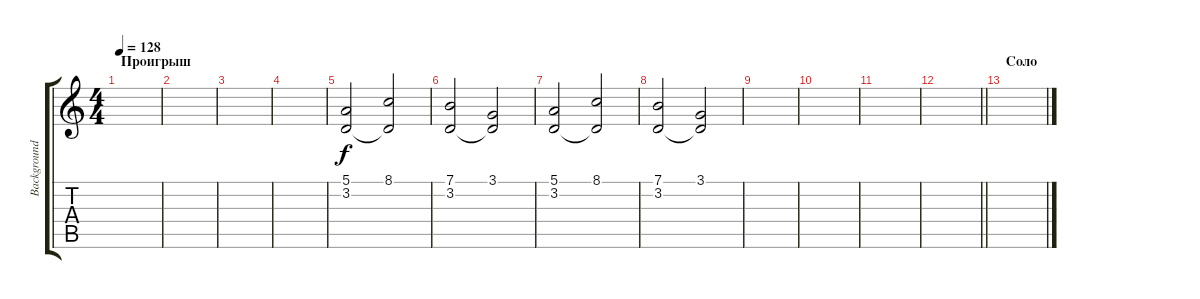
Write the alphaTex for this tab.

\track ("Background 2" "Background") {instrument choiraahs}
\staff {score tabs}
\tuning (E4 B3 G3 D3 A2 E2) {hide}
\ts (4 4)
\section ("" "Проигрыш")
\tempo 128
\clef g2
\ks c
|
|
|
|
(5.1 3.2).2 (8.1 3.2{t}).2 |
(7.1 3.2).2 (3.1 3.2{t}).2 |
(5.1 3.2).2 (8.1 3.2{t}).2 |
(7.1 3.2).2 (3.1 3.2{t}).2 |
|
|
|
\barLineRight lightlight
|
\section ("" "Соло")
